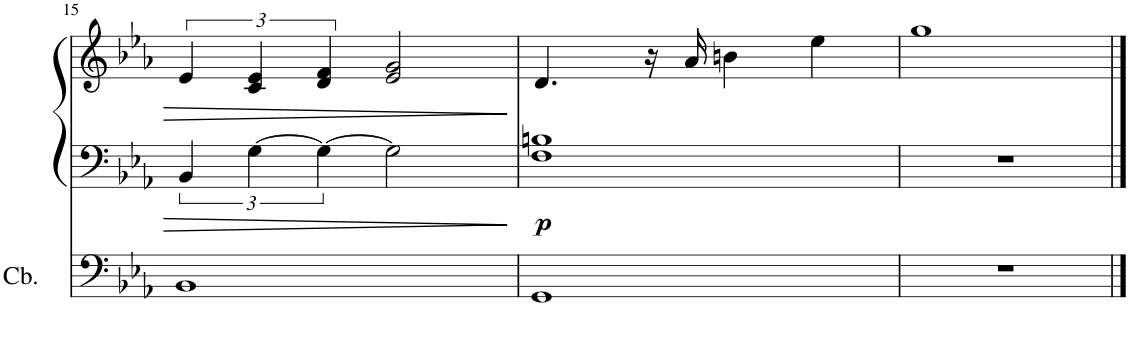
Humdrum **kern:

**kern	**kern	**kern	**dynam
*part2	*part1	*part1	*part1
*staff3	*staff2	*staff1	*staff1/2
*I"Contrabajo	*I"Piano	*	*
*I'Cb.	*I'Pno	*	*
!!LO:PB:g=z
*clefF4	*clefF4	*clefG2	*
*Trd7c12	*	*	*
*k[b-e-a-]	*k[b-e-a-]	*k[b-e-a-]	*
*E-:	*E-:	*E-:	*
*M4/4	*M4/4	*M4/4	*
=15	=15	=15	=15
1BB-	6BB-/	6e-/	.
.	[6G\	6c/ 6e-/	.
.	6G\_	6d/ 6f/	.
.	2G\]	2e-/ 2g/	.
=16	=16	=16	=16
!	!	!	!LO:DY:b=2
1GG	1F 1Bn	4.d/	p
.	.	16r	.
.	.	16a-/	.
.	.	4bn\	.
.	.	4ee-\	.
=17	=17	=17	=17
1r	1r	1gg	.
==	==	==	==
*-	*-	*-	*-
